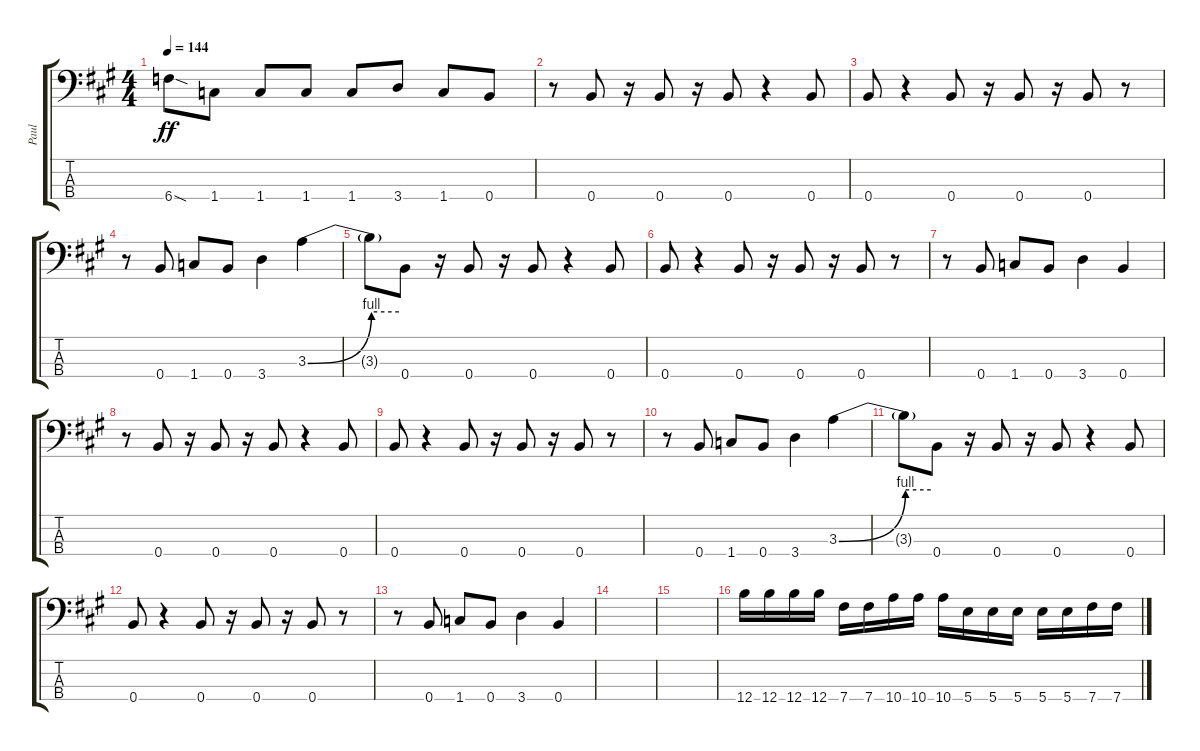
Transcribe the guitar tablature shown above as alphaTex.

\track ("Paul" "Paul") {instrument electricbassfinger}
\staff {score tabs}
\tuning (E3 B2 Gb2 B1) {hide}
\ts (4 4)
\tempo 144
\clef f4
\ks a
6.4{sod t}.8{dy ff} 1.4.8 1.4.8 1.4.8 1.4.8 3.4.8 1.4.8 0.4.8 |
r.8 0.4.8 r.16 0.4.8 r.16 0.4.8 r.4 0.4.8 |
0.4.8 r.4 0.4.8 r.16 0.4.8 r.16 0.4.8 r.8 |
r.8 0.4.8 1.4.8 0.4.8 3.4.4 3.3{be (bend 0 0 60 4)}.4 |
3.3{be (hold 0 4 60 4) t}.8 0.4.8 r.16 0.4.8 r.16 0.4.8 r.4 0.4.8 |
0.4.8 r.4 0.4.8 r.16 0.4.8 r.16 0.4.8 r.8 |
r.8 0.4.8 1.4.8 0.4.8 3.4.4 0.4.4 |
r.8 0.4.8 r.16 0.4.8 r.16 0.4.8 r.4 0.4.8 |
0.4.8 r.4 0.4.8 r.16 0.4.8 r.16 0.4.8 r.8 |
r.8 0.4.8 1.4.8 0.4.8 3.4.4 3.3{be (bend 0 0 60 4)}.4 |
3.3{be (hold 0 4 60 4) t}.8 0.4.8 r.16 0.4.8 r.16 0.4.8 r.4 0.4.8 |
0.4.8 r.4 0.4.8 r.16 0.4.8 r.16 0.4.8 r.8 |
r.8 0.4.8 1.4.8 0.4.8 3.4.4 0.4.4 |
|
|
12.4.16 12.4.16 12.4.16 12.4.16 7.4.16 7.4.16 10.4.16 10.4.16 10.4.16 5.4.16 5.4.16 5.4.16 5.4.16 5.4.16 7.4.16 7.4.16
